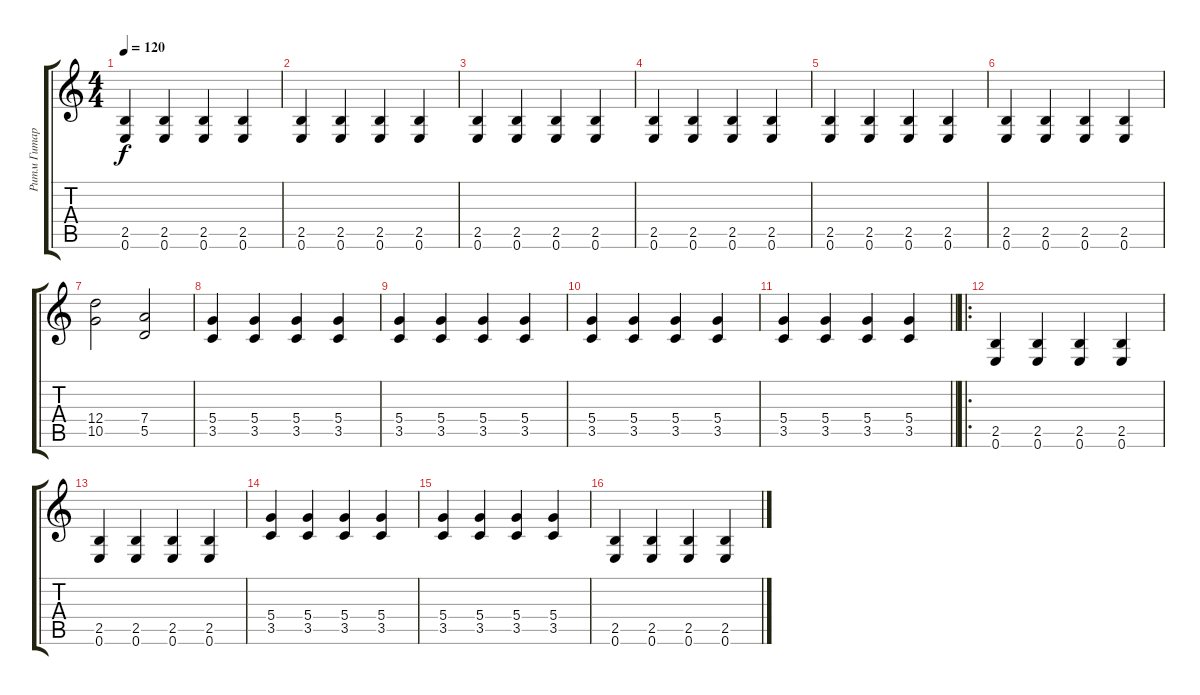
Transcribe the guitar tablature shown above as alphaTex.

\track ("Ритм Гитара" "Ритм Гитар") {instrument distortionguitar}
\staff {score tabs}
\tuning (E4 B3 G3 D3 A2 E2) {hide}
\ts (4 4)
\tempo 120
\clef g2
\ks c
(2.5 0.6).4{dy f} (2.5 0.6).4 (2.5 0.6).4 (2.5 0.6).4 |
(2.5 0.6).4 (2.5 0.6).4 (2.5 0.6).4 (2.5 0.6).4 |
(2.5 0.6).4 (2.5 0.6).4 (2.5 0.6).4 (2.5 0.6).4 |
(2.5 0.6).4 (2.5 0.6).4 (2.5 0.6).4 (2.5 0.6).4 |
(2.5 0.6).4 (2.5 0.6).4 (2.5 0.6).4 (2.5 0.6).4 |
(2.5 0.6).4 (2.5 0.6).4 (2.5 0.6).4 (2.5 0.6).4 |
(12.4 10.5).2 (7.4 5.5).2 |
(5.4 3.5).4 (5.4 3.5).4 (5.4 3.5).4 (5.4 3.5).4 |
(5.4 3.5).4 (5.4 3.5).4 (5.4 3.5).4 (5.4 3.5).4 |
(5.4 3.5).4 (5.4 3.5).4 (5.4 3.5).4 (5.4 3.5).4 |
\barLineRight lightlight
(5.4 3.5).4 (5.4 3.5).4 (5.4 3.5).4 (5.4 3.5).4 |
\ro
\section ("" "")
(2.5 0.6).4 (2.5 0.6).4 (2.5 0.6).4 (2.5 0.6).4 |
(2.5 0.6).4 (2.5 0.6).4 (2.5 0.6).4 (2.5 0.6).4 |
(5.4 3.5).4 (5.4 3.5).4 (5.4 3.5).4 (5.4 3.5).4 |
(5.4 3.5).4 (5.4 3.5).4 (5.4 3.5).4 (5.4 3.5).4 |
(2.5 0.6).4 (2.5 0.6).4 (2.5 0.6).4 (2.5 0.6).4
